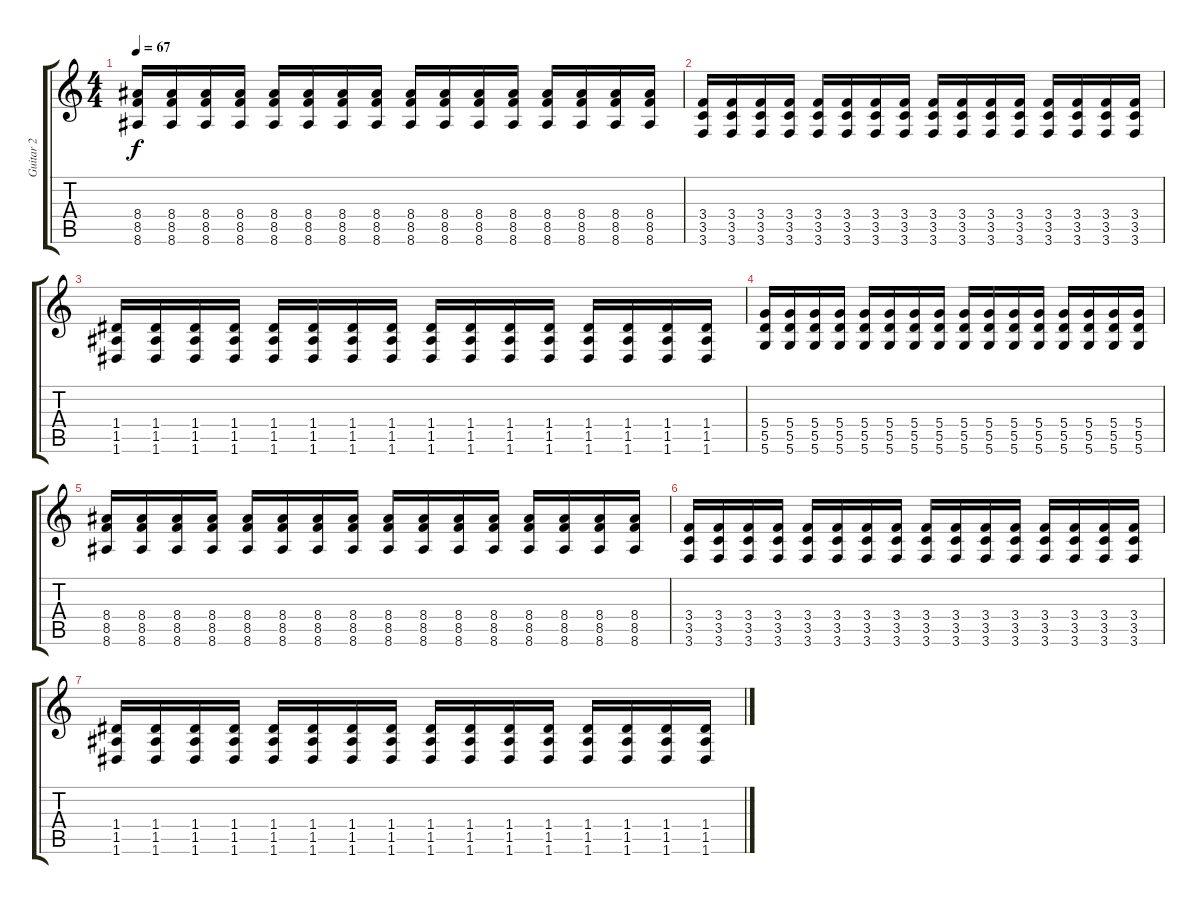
\track ("Guitar 2" "Guitar 2") {instrument distortionguitar}
\staff {score tabs}
\tuning (E4 B3 G3 D3 A2 D2) {hide}
\ts (4 4)
\tempo 67
\clef g2
\ks c
(8.4 8.5 8.6).16{dy f} (8.4 8.5 8.6).16 (8.4 8.5 8.6).16 (8.4 8.5 8.6).16 (8.4 8.5 8.6).16 (8.4 8.5 8.6).16 (8.4 8.5 8.6).16 (8.4 8.5 8.6).16 (8.4 8.5 8.6).16 (8.4 8.5 8.6).16 (8.4 8.5 8.6).16 (8.4 8.5 8.6).16 (8.4 8.5 8.6).16 (8.4 8.5 8.6).16 (8.4 8.5 8.6).16 (8.4 8.5 8.6).16 |
(3.4 3.5 3.6).16 (3.4 3.5 3.6).16 (3.4 3.5 3.6).16 (3.4 3.5 3.6).16 (3.4 3.5 3.6).16 (3.4 3.5 3.6).16 (3.4 3.5 3.6).16 (3.4 3.5 3.6).16 (3.4 3.5 3.6).16 (3.4 3.5 3.6).16 (3.4 3.5 3.6).16 (3.4 3.5 3.6).16 (3.4 3.5 3.6).16 (3.4 3.5 3.6).16 (3.4 3.5 3.6).16 (3.4 3.5 3.6).16 |
(1.4 1.5 1.6).16 (1.4 1.5 1.6).16 (1.4 1.5 1.6).16 (1.4 1.5 1.6).16 (1.4 1.5 1.6).16 (1.4 1.5 1.6).16 (1.4 1.5 1.6).16 (1.4 1.5 1.6).16 (1.4 1.5 1.6).16 (1.4 1.5 1.6).16 (1.4 1.5 1.6).16 (1.4 1.5 1.6).16 (1.4 1.5 1.6).16 (1.4 1.5 1.6).16 (1.4 1.5 1.6).16 (1.4 1.5 1.6).16 |
(5.4 5.5 5.6).16 (5.4 5.5 5.6).16 (5.4 5.5 5.6).16 (5.4 5.5 5.6).16 (5.4 5.5 5.6).16 (5.4 5.5 5.6).16 (5.4 5.5 5.6).16 (5.4 5.5 5.6).16 (5.4 5.5 5.6).16 (5.4 5.5 5.6).16 (5.4 5.5 5.6).16 (5.4 5.5 5.6).16 (5.4 5.5 5.6).16 (5.4 5.5 5.6).16 (5.4 5.5 5.6).16 (5.4 5.5 5.6).16 |
(8.4 8.5 8.6).16 (8.4 8.5 8.6).16 (8.4 8.5 8.6).16 (8.4 8.5 8.6).16 (8.4 8.5 8.6).16 (8.4 8.5 8.6).16 (8.4 8.5 8.6).16 (8.4 8.5 8.6).16 (8.4 8.5 8.6).16 (8.4 8.5 8.6).16 (8.4 8.5 8.6).16 (8.4 8.5 8.6).16 (8.4 8.5 8.6).16 (8.4 8.5 8.6).16 (8.4 8.5 8.6).16 (8.4 8.5 8.6).16 |
(3.4 3.5 3.6).16 (3.4 3.5 3.6).16 (3.4 3.5 3.6).16 (3.4 3.5 3.6).16 (3.4 3.5 3.6).16 (3.4 3.5 3.6).16 (3.4 3.5 3.6).16 (3.4 3.5 3.6).16 (3.4 3.5 3.6).16 (3.4 3.5 3.6).16 (3.4 3.5 3.6).16 (3.4 3.5 3.6).16 (3.4 3.5 3.6).16 (3.4 3.5 3.6).16 (3.4 3.5 3.6).16 (3.4 3.5 3.6).16 |
(1.4 1.5 1.6).16 (1.4 1.5 1.6).16 (1.4 1.5 1.6).16 (1.4 1.5 1.6).16 (1.4 1.5 1.6).16 (1.4 1.5 1.6).16 (1.4 1.5 1.6).16 (1.4 1.5 1.6).16 (1.4 1.5 1.6).16 (1.4 1.5 1.6).16 (1.4 1.5 1.6).16 (1.4 1.5 1.6).16 (1.4 1.5 1.6).16 (1.4 1.5 1.6).16 (1.4 1.5 1.6).16 (1.4 1.5 1.6).16
